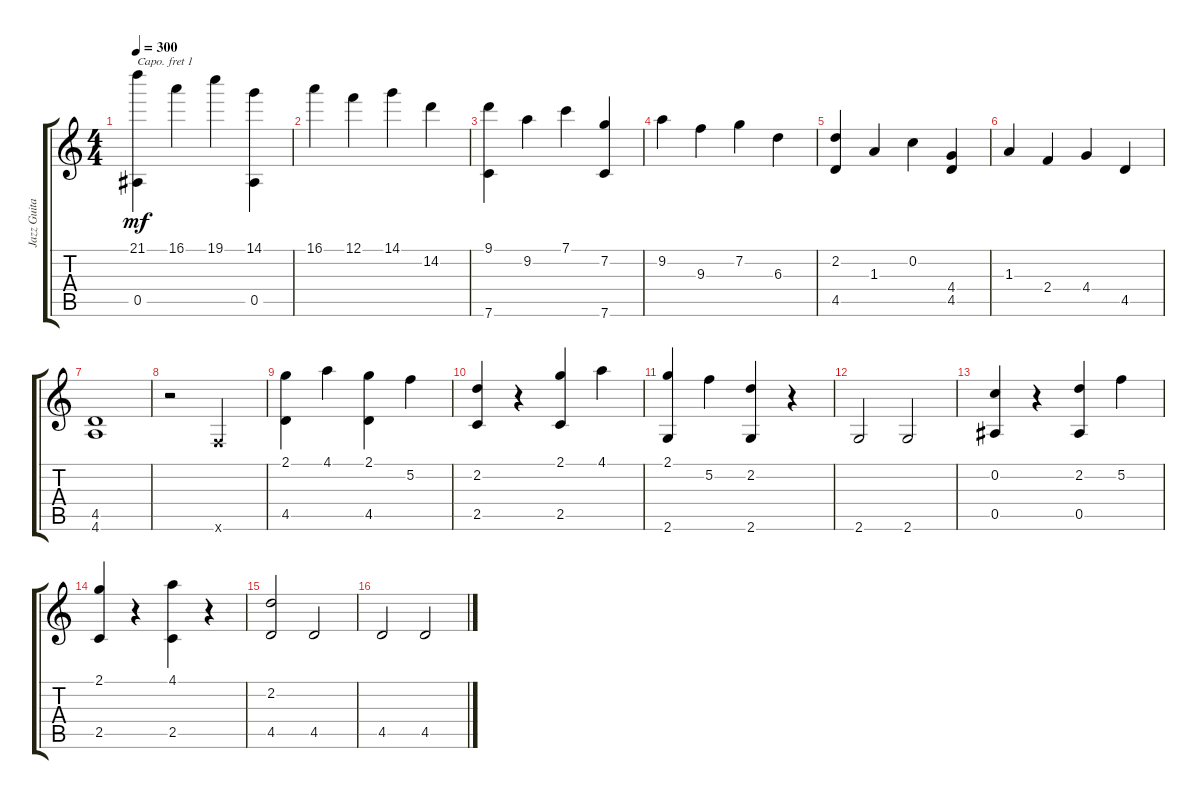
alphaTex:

\track ("Jazz Guitar" "Jazz Guita") {instrument electricguitarjazz}
\staff {score tabs}
\capo 1
\tuning (E4 B3 G3 D3 A2 E2) {hide}
\ts (4 4)
\tempo 300
\clef g2
\ks c
(21.1 0.5).4{dy mf} 16.1.4 19.1.4 (14.1 0.5).4 |
16.1.4 12.1.4 14.1.4 14.2.4 |
(9.1 7.6).4 9.2.4 7.1.4 (7.2 7.6).4 |
9.2.4 9.3.4 7.2.4 6.3.4 |
(2.2 4.5).4 1.3.4 0.2.4 (4.4 4.5).4 |
1.3.4 2.4.4 4.4.4 4.5.4 |
(4.5 4.6).1 |
r.2 0.6{x}.2 |
(2.1 4.5).4 4.1.4 (2.1 4.5).4 5.2.4 |
(2.2 2.5).4 r.4 (2.1 2.5).4 4.1.4 |
(2.1 2.6).4 5.2.4 (2.2 2.6).4 r.4 |
2.6.2 2.6.2 |
(0.2 0.5).4 r.4 (2.2 0.5).4 5.2.4 |
(2.1 2.5).4 r.4 (4.1 2.5).4 r.4 |
(2.2 4.5).2 4.5.2 |
4.5.2 4.5.2
